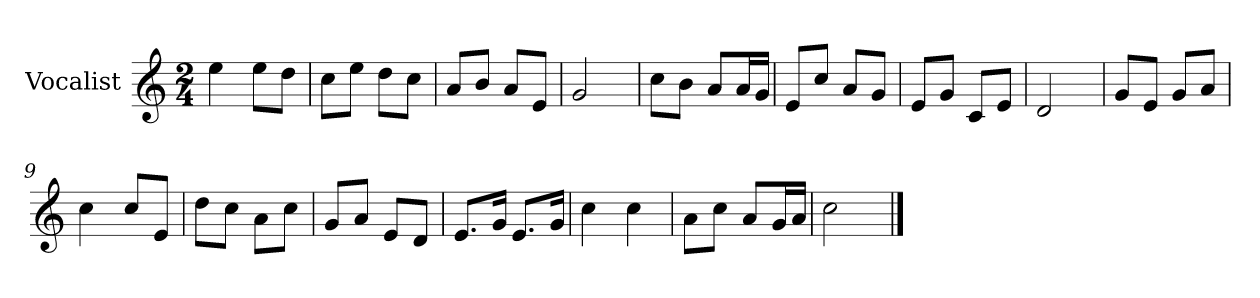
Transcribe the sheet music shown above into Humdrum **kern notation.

**kern
*part1
*staff1
*I"Vocalist
*k[]
*C:
*M2/4
=
4ee
8eeL
8ddJ
=1
8ccL
8eeJ
8ddL
8ccJ
=2
8aL
8bJ
8aL
8eJ
=3
2g
=4
8ccL
8bJ
8aL
16aL
16gJJ
=5
8eL
8ccJ
8aL
8gJ
=6
8eL
8gJ
8cL
8eJ
=7
2d
=8
8gL
8eJ
8gL
8aJ
=9
4cc
8ccL
8eJ
=10
8ddL
8ccJ
8aL
8ccJ
=11
8gL
8aJ
8eL
8dJ
=12
8.eL
16gJk
8.eL
16gJk
=13
4cc
4cc
=14
8aL
8ccJ
8aL
16gL
16aJJ
=15
2cc
==
*-
